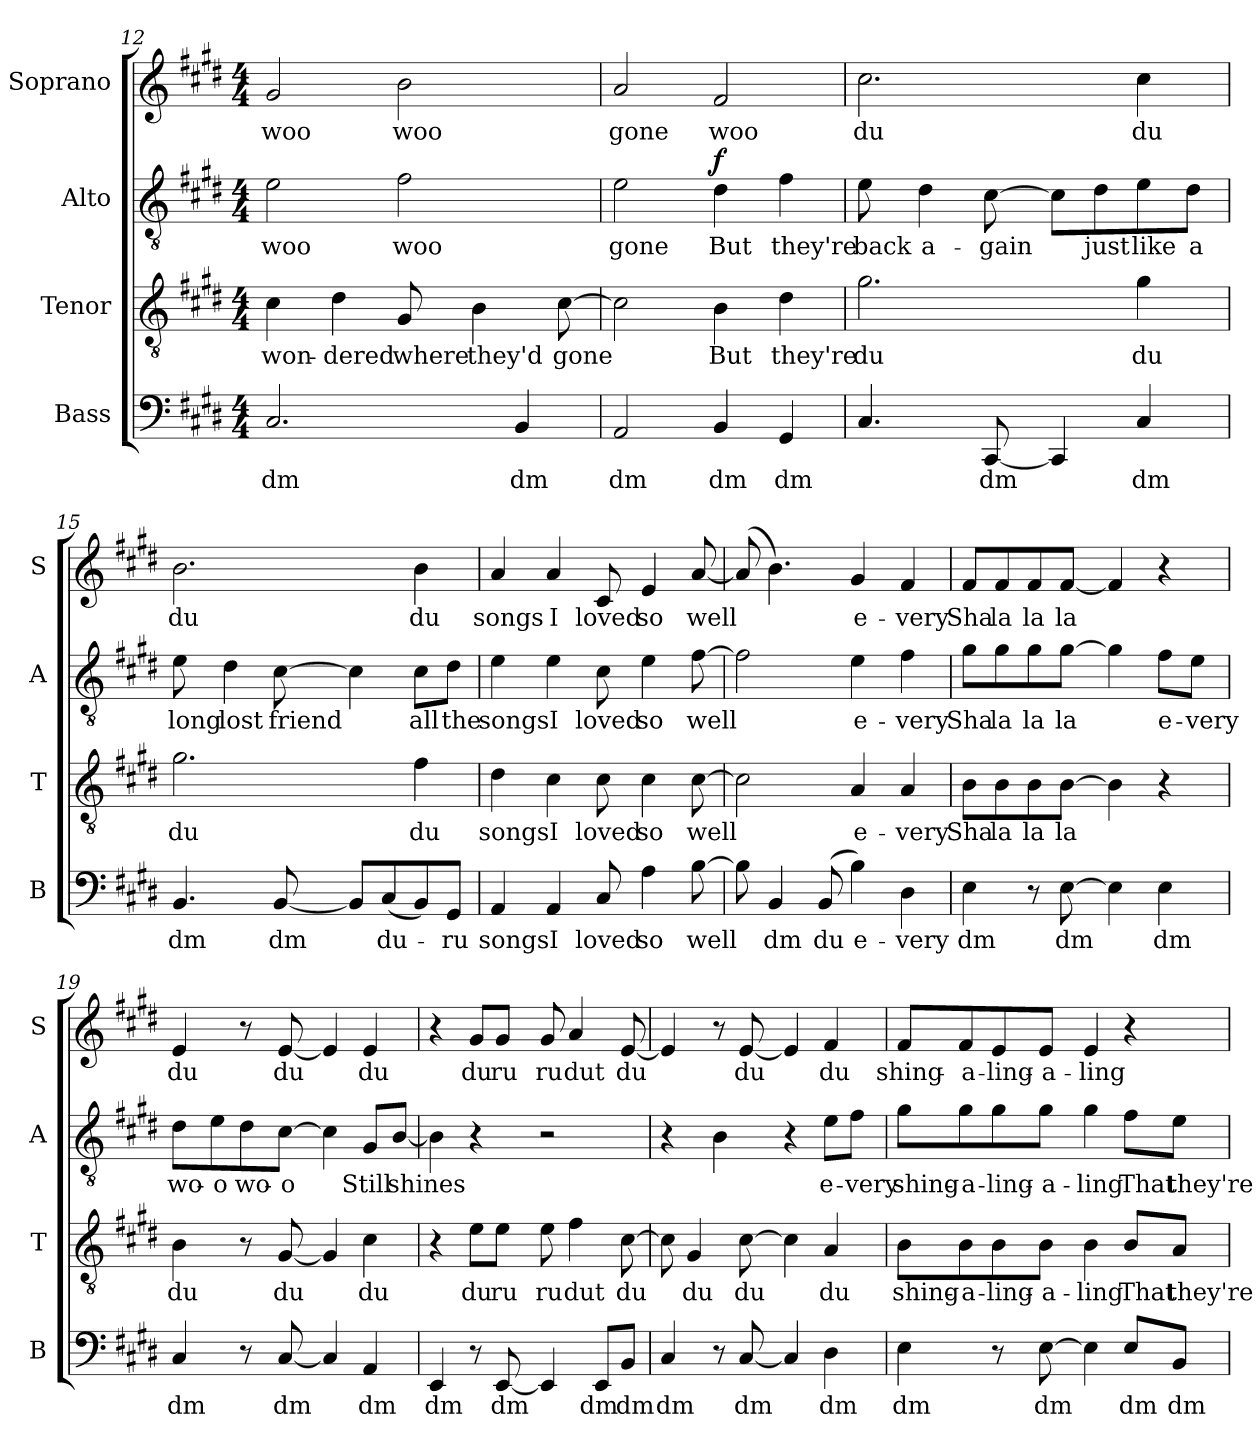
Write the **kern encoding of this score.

**kern	**text	**kern	**text	**kern	**text	**dynam	**kern	**text
*part4	*part4	*part3	*part3	*part2	*part2	*part2	*part1	*part1
*staff4	*staff4	*staff3	*staff3	*staff2	*staff2	*staff2	*staff1	*staff1
*I"Bass	*	*I"Tenor	*	*I"Alto	*	*	*I"Soprano	*
*I'B	*	*I'T	*	*I'A	*	*	*I'S	*
*clefF4	*	*clefGv2	*	*clefGv2	*	*	*clefG2	*
*k[f#c#g#d#]	*	*k[f#c#g#d#]	*	*k[f#c#g#d#]	*	*	*k[f#c#g#d#]	*
*M4/4	*	*M4/4	*	*M4/4	*	*	*M4/4	*
=12	=12	=12	=12	=12	=12	=12	=12	=12
!	!LO:LY:b	!	!LO:LY:b	!	!LO:LY:b	!	!	!LO:LY:b
2.C#/	dm	4c#\	won-	2e\	woo	.	2g#/	woo
!	!	!	!LO:LY:b	!	!	!	!	!
.	.	4d#\	-dered	.	.	.	.	.
!	!	!	!LO:LY:b	!	!LO:LY:b	!	!	!LO:LY:b
.	.	8G#/	where	2f#\	woo	.	2b\	woo
!	!	!	!LO:LY:b	!	!	!	!	!
.	.	4B\	they'd	.	.	.	.	.
!	!LO:LY:b	!	!	!	!	!	!	!
4BB/	dm	.	.	.	.	.	.	.
!	!	!	!LO:LY:b	!	!	!	!	!
.	.	[8c#\	gone	.	.	.	.	.
!!LO:LB:g=z
=13	=13	=13	=13	=13	=13	=13	=13	=13
!	!LO:LY:b	!	!	!	!LO:LY:b	!	!	!LO:LY:b
2AA/	dm	2c#\]	.	2e\	gone	.	2a/	gone
!	!LO:LY:b	!	!LO:LY:b	!	!LO:LY:b	!LO:DY:b	!	!LO:LY:b
4BB/	dm	4B\	But	4d#\	But	f	2f#/	woo
!	!LO:LY:b	!	!LO:LY:b	!	!LO:LY:b	!	!	!
4GG#/	dm	4d#\	they're	4f#\	they're	.	.	.
=14	=14	=14	=14	=14	=14	=14	=14	=14
!	!	!	!LO:LY:b	!	!LO:LY:b	!	!	!LO:LY:b
4.C#/	.	2.g#\	du	8e\	back	.	2.cc#\	du
!	!	!	!	!	!LO:LY:b	!	!	!
.	.	.	.	4d#\	a-	.	.	.
!	!LO:LY:b	!	!	!	!LO:LY:b	!	!	!
[8CC#/	dm	.	.	[8c#\	-gain	.	.	.
4CC#/]	.	.	.	8c#\L]	.	.	.	.
!	!	!	!	!	!LO:LY:b	!	!	!
.	.	.	.	8d#\	just	.	.	.
!	!LO:LY:b	!	!LO:LY:b	!	!LO:LY:b	!	!	!LO:LY:b
4C#/	dm	4g#\	du	8e\	like	.	4cc#\	du
!	!	!	!	!	!LO:LY:b	!	!	!
.	.	.	.	8d#\J	a	.	.	.
=15	=15	=15	=15	=15	=15	=15	=15	=15
!	!LO:LY:b	!	!LO:LY:b	!	!LO:LY:b	!	!	!LO:LY:b
4.BB/	dm	2.g#\	du	8e\	long	.	2.b\	du
!	!	!	!	!	!LO:LY:b	!	!	!
.	.	.	.	4d#\	lost	.	.	.
!	!LO:LY:b	!	!	!	!LO:LY:b	!	!	!
[8BB/	dm	.	.	[8c#\	friend	.	.	.
8BB/L]	.	.	.	4c#\]	.	.	.	.
!	!LO:LY:b	!	!	!	!	!	!	!
(8C#/	du-	.	.	.	.	.	.	.
!	!	!	!LO:LY:b	!	!LO:LY:b	!	!	!LO:LY:b
8BB/)	.	4f#\	du	8c#\L	all	.	4b\	du
!	!LO:LY:b	!	!	!	!LO:LY:b	!	!	!
8GG#/J	-ru	.	.	8d#\J	the	.	.	.
=16	=16	=16	=16	=16	=16	=16	=16	=16
!	!LO:LY:b	!	!LO:LY:b	!	!LO:LY:b	!	!	!LO:LY:b
4AA/	songs	4d#\	songs	4e\	songs	.	4a/	songs
!	!LO:LY:b	!	!LO:LY:b	!	!LO:LY:b	!	!	!LO:LY:b
4AA/	I	4c#\	I	4e\	I	.	4a/	I
!	!LO:LY:b	!	!LO:LY:b	!	!LO:LY:b	!	!	!LO:LY:b
8C#/	loved	8c#\	loved	8c#\	loved	.	8c#/	loved
!	!LO:LY:b	!	!LO:LY:b	!	!LO:LY:b	!	!	!LO:LY:b
4A\	so	4c#\	so	4e\	so	.	4e/	so
!	!LO:LY:b	!	!LO:LY:b	!	!LO:LY:b	!	!	!LO:LY:b
[8B\	well	[8c#\	well	[8f#\	well	.	[8a/	well
=17	=17	=17	=17	=17	=17	=17	=17	=17
8B\]	.	2c#\]	.	2f#\]	.	.	(8a/]	.
!	!LO:LY:b	!	!	!	!	!	!	!
4BB/	dm	.	.	.	.	.	4.b\)	.
!	!LO:LY:b	!	!	!	!	!	!	!
(8BB/	du	.	.	.	.	.	.	.
!	!LO:LY:b	!	!LO:LY:b	!	!LO:LY:b	!	!	!LO:LY:b
4B\)	e-	4A/	e-	4e\	e-	.	4g#/	e-
!	!LO:LY:b	!	!LO:LY:b	!	!LO:LY:b	!	!	!LO:LY:b
4D#\	-very	4A/	-very	4f#\	-very	.	4f#/	-very
=18	=18	=18	=18	=18	=18	=18	=18	=18
!	!LO:LY:b	!	!LO:LY:b	!	!LO:LY:b	!	!	!LO:LY:b
4E\	dm	8B\L	Sha	8g#\L	Sha	.	8f#/L	Sha
!	!	!	!LO:LY:b	!	!LO:LY:b	!	!	!LO:LY:b
.	.	8B\	la	8g#\	la	.	8f#/	la
!	!	!	!LO:LY:b	!	!LO:LY:b	!	!	!LO:LY:b
8r	.	8B\	la	8g#\	la	.	8f#/	la
!	!LO:LY:b	!	!LO:LY:b	!	!LO:LY:b	!	!	!LO:LY:b
[8E\	dm	[8B\J	la	[8g#\J	la	.	[8f#/J	la
4E\]	.	4B\]	.	4g#\]	.	.	4f#/]	.
!	!LO:LY:b	!	!	!	!LO:LY:b	!	!	!
4E\	dm	4r	.	8f#\L	e-	.	4r	.
!	!	!	!	!	!LO:LY:b	!	!	!
.	.	.	.	8e\J	-very	.	.	.
!!LO:LB:g=z
=19	=19	=19	=19	=19	=19	=19	=19	=19
!	!LO:LY:b	!	!LO:LY:b	!	!LO:LY:b	!	!	!LO:LY:b
4C#/	dm	4B\	du	8d#\L	wo-	.	4e/	du
!	!	!	!	!	!LO:LY:b	!	!	!
.	.	.	.	8e\	-o	.	.	.
!	!	!	!	!	!LO:LY:b	!	!	!
8r	.	8r	.	8d#\	wo-	.	8r	.
!	!LO:LY:b	!	!LO:LY:b	!	!LO:LY:b	!	!	!LO:LY:b
[8C#/	dm	[8G#/	du	[8c#\J	-o	.	[8e/	du
4C#/]	.	4G#/]	.	4c#\]	.	.	4e/]	.
!	!LO:LY:b	!	!LO:LY:b	!	!LO:LY:b	!	!	!LO:LY:b
4AA/	dm	4c#\	du	8G#/L	Still	.	4e/	du
!	!	!	!	!	!LO:LY:b	!	!	!
.	.	.	.	[8B/J	shines	.	.	.
=20	=20	=20	=20	=20	=20	=20	=20	=20
!	!LO:LY:b	!	!	!	!	!	!	!
4EE/	dm	4r	.	4B\]	.	.	4r	.
!	!	!	!LO:LY:b	!	!	!	!	!LO:LY:b
8r	.	8e\L	du	4r	.	.	8g#/L	du
!	!LO:LY:b	!	!LO:LY:b	!	!	!	!	!LO:LY:b
[8EE/	dm	8e\J	ru	.	.	.	8g#/J	ru
!	!	!	!LO:LY:b	!	!	!	!	!LO:LY:b
4EE/]	.	8e\	ru	2r	.	.	8g#/	ru
!	!	!	!LO:LY:b	!	!	!	!	!LO:LY:b
.	.	4f#\	dut	.	.	.	4a/	dut
!	!LO:LY:b	!	!	!	!	!	!	!
8EE/L	dm	.	.	.	.	.	.	.
!	!LO:LY:b	!	!LO:LY:b	!	!	!	!	!LO:LY:b
8BB/J	dm	[8c#\	du	.	.	.	[8e/	du
=21	=21	=21	=21	=21	=21	=21	=21	=21
!	!LO:LY:b	!	!	!	!	!	!	!
4C#/	dm	8c#\]	.	4r	.	.	4e/]	.
!	!	!	!LO:LY:b	!	!	!	!	!
.	.	4G#/	du	.	.	.	.	.
8r	.	.	.	4B\	.	.	8r	.
!	!LO:LY:b	!	!LO:LY:b	!	!	!	!	!LO:LY:b
[8C#/	dm	[8c#\	du	.	.	.	[8e/	du
4C#/]	.	4c#\]	.	4r	.	.	4e/]	.
!	!LO:LY:b	!	!LO:LY:b	!	!LO:LY:b	!	!	!LO:LY:b
4D#\	dm	4A/	du	8e\L	e-	.	4f#/	du
!	!	!	!	!	!LO:LY:b	!	!	!
.	.	.	.	8f#\J	-very	.	.	.
=22	=22	=22	=22	=22	=22	=22	=22	=22
!	!LO:LY:b	!	!LO:LY:b	!	!LO:LY:b	!	!	!LO:LY:b
4E\	dm	8B\L	shing-	8g#\L	shing-	.	8f#/L	shing-
!	!	!	!LO:LY:b	!	!LO:LY:b	!	!	!LO:LY:b
.	.	8B\	-a-	8g#\	-a-	.	8f#/	-a-
!	!	!	!LO:LY:b	!	!LO:LY:b	!	!	!LO:LY:b
8r	.	8B\	-ling-	8g#\	-ling-	.	8e/	-ling-
!	!LO:LY:b	!	!LO:LY:b	!	!LO:LY:b	!	!	!LO:LY:b
[8E\	dm	8B\J	-a-	8g#\J	-a-	.	8e/J	-a-
!	!	!	!LO:LY:b	!	!LO:LY:b	!	!	!LO:LY:b
4E\]	.	4B\	-ling	4g#\	-ling	.	4e/	-ling
!	!LO:LY:b	!	!LO:LY:b	!	!LO:LY:b	!	!	!
8E/L	dm	8B/L	That	8f#\L	That	.	4r	.
!	!LO:LY:b	!	!LO:LY:b	!	!LO:LY:b	!	!	!
8BB/J	dm	8A/J	they're	8e\J	they're	.	.	.
=	=	=	=	=	=	=	=	=
*-	*-	*-	*-	*-	*-	*-	*-	*-
